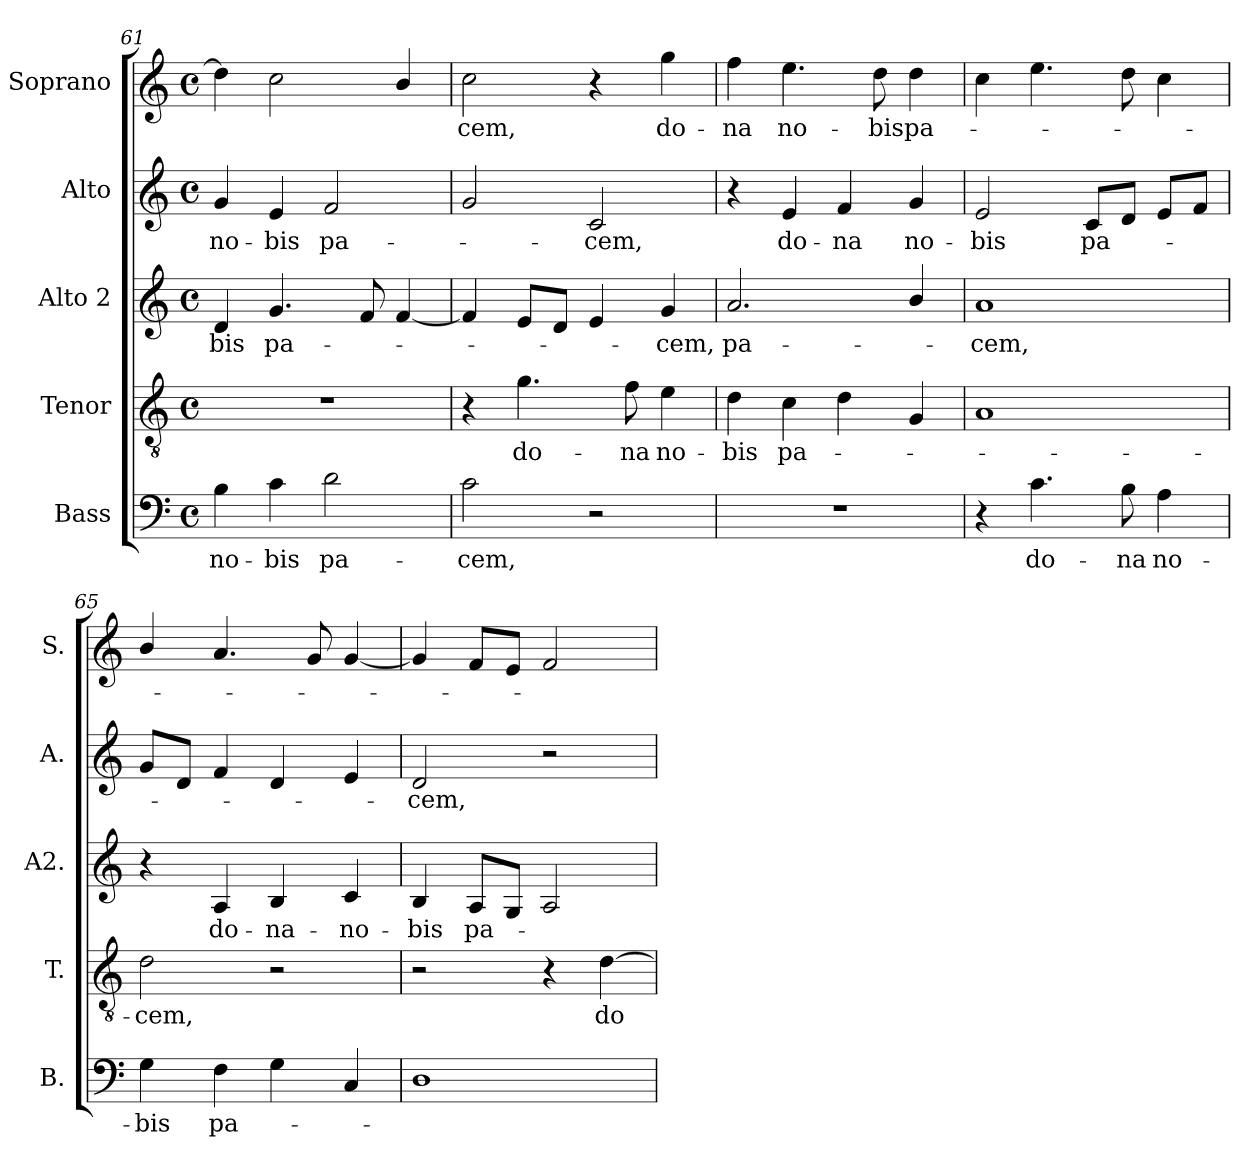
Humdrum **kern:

**kern	**text	**kern	**text	**kern	**text	**kern	**text	**kern	**text
*part5	*part5	*part4	*part4	*part3	*part3	*part2	*part2	*part1	*part1
*staff5	*staff5	*staff4	*staff4	*staff3	*staff3	*staff2	*staff2	*staff1	*staff1
*I"Bass	*	*I"Tenor	*	*I"Alto 2	*	*I"Alto	*	*I"Soprano	*
*I'B.	*	*I'T.	*	*I'A2.	*	*I'A.	*	*I'S.	*
!!LO:LB:g=z
*clefF4	*	*clefGv2	*	*clefG2	*	*clefG2	*	*clefG2	*
*	*	*ITrd7c12	*	*	*	*	*	*	*
*k[]	*	*k[]	*	*k[]	*	*k[]	*	*k[]	*
*C:	*	*C:	*	*C:	*	*C:	*	*C:	*
*M4/4	*	*M4/4	*	*M4/4	*	*M4/4	*	*M4/4	*
*met(c)	*	*met(c)	*	*met(c)	*	*met(c)	*	*met(c)	*
=61	=61	=61	=61	=61	=61	=61	=61	=61	=61
!	!LO:LY:b:color=#000000	!	!	!	!	!	!	!	!
!	!	!	!	!	!LO:LY:b:color=#000000	!	!	!	!
!	!	!	!	!	!	!	!LO:LY:b:color=#000000	!	!
4Bi\	no-	1r	.	4di/	bis	4gi/	no-	4ddi\]	.
!	!LO:LY:b:color=#000000	!	!	!	!	!	!	!	!
!	!	!	!	!	!LO:LY:b:color=#000000	!	!	!	!
!	!	!	!	!	!	!	!LO:LY:b:color=#000000	!	!
4ci\	-bis	.	.	4.gi/	pa-	4ei/	-bis	2cci\	.
!	!LO:LY:b:color=#000000	!	!	!	!	!	!	!	!
!	!	!	!	!	!	!	!LO:LY:b:color=#000000	!	!
2di\	pa-	.	.	.	.	2fi/	pa-	.	.
.	.	.	.	8fi/	.	.	.	.	.
.	.	.	.	[4fi/	.	.	.	4bi/	.
=62	=62	=62	=62	=62	=62	=62	=62	=62	=62
!	!LO:LY:b:color=#000000	!	!	!	!	!	!	!	!
!	!	!	!	!	!	!	!	!	!LO:LY:b:color=#000000
2ci\	-cem,	4r	.	4fi/]	.	2gi/	.	2cci\	-cem,
!	!	!	!LO:LY:b:color=#000000	!	!	!	!	!	!
.	.	4.Gi\	do-	8ei/L	.	.	.	.	.
.	.	.	.	8di/J	.	.	.	.	.
!	!	!	!	!	!	!	!LO:LY:b:color=#000000	!	!
2r	.	.	.	4ei/	.	2ci/	-cem,	4r	.
!	!	!	!LO:LY:b:color=#000000	!	!	!	!	!	!
.	.	8Fi\	-na	.	.	.	.	.	.
!	!	!	!LO:LY:b:color=#000000	!	!	!	!	!	!
!	!	!	!	!	!LO:LY:b:color=#000000	!	!	!	!
!	!	!	!	!	!	!	!	!	!LO:LY:b:color=#000000
.	.	4Ei\	no-	4gi/	-cem,	.	.	4ggi\	do-
=63	=63	=63	=63	=63	=63	=63	=63	=63	=63
!	!	!	!LO:LY:b:color=#000000	!	!	!	!	!	!
!	!	!	!	!	!LO:LY:b:color=#000000	!	!	!	!
!	!	!	!	!	!	!	!	!	!LO:LY:b:color=#000000
1r	.	4Di\	-bis	2.ai/	pa-	4r	.	4ffi\	-na
!	!	!	!LO:LY:b:color=#000000	!	!	!	!	!	!
!	!	!	!	!	!	!	!LO:LY:b:color=#000000	!	!
!	!	!	!	!	!	!	!	!	!LO:LY:b:color=#000000
.	.	4Ci\	pa-	.	.	4ei/	do-	4.eei\	no-
!	!	!	!	!	!	!	!LO:LY:b:color=#000000	!	!
.	.	4Di\	.	.	.	4fi/	-na	.	.
!	!	!	!	!	!	!	!	!	!LO:LY:b:color=#000000
.	.	.	.	.	.	.	.	8ddi\	-bis
!	!	!	!	!	!	!	!LO:LY:b:color=#000000	!	!
!	!	!	!	!	!	!	!	!	!LO:LY:b:color=#000000
.	.	4GGi/	.	4bi/	.	4gi/	no-	4ddi\	pa-
=64	=64	=64	=64	=64	=64	=64	=64	=64	=64
!	!	!	!	!	!LO:LY:b:color=#000000	!	!	!	!
!	!	!	!	!	!	!	!LO:LY:b:color=#000000	!	!
4r	.	1AAi	.	1ai	-cem,	2ei/	-bis	4cci\	.
!	!LO:LY:b:color=#000000	!	!	!	!	!	!	!	!
4.ci\	do-	.	.	.	.	.	.	4.eei\	.
!	!	!	!	!	!	!	!LO:LY:b:color=#000000	!	!
.	.	.	.	.	.	8ci/L	pa-	.	.
!	!LO:LY:b:color=#000000	!	!	!	!	!	!	!	!
8Bi\	-na	.	.	.	.	8di/J	.	8ddi\	.
!	!LO:LY:b:color=#000000	!	!	!	!	!	!	!	!
4Ai\	no-	.	.	.	.	8ei/L	.	4cci\	.
.	.	.	.	.	.	8fi/J	.	.	.
=65	=65	=65	=65	=65	=65	=65	=65	=65	=65
!	!LO:LY:b:color=#000000	!	!	!	!	!	!	!	!
!	!	!	!LO:LY:b:color=#000000	!	!	!	!	!	!
4Gi\	-bis	2Di\	-cem,	4r	.	8gi/L	.	4bi/	.
.	.	.	.	.	.	8di/J	.	.	.
!	!LO:LY:b:color=#000000	!	!	!	!	!	!	!	!
!	!	!	!	!	!LO:LY:b:color=#000000	!	!	!	!
4Fi\	pa-	.	.	4Ai/	do-	4fi/	.	4.ai/	.
!	!	!	!	!	!LO:LY:b:color=#000000	!	!	!	!
4Gi\	.	2r	.	4Bi/	-na-	4di/	.	.	.
.	.	.	.	.	.	.	.	8gi/	.
!	!	!	!	!	!LO:LY:b:color=#000000	!	!	!	!
4Ci/	.	.	.	4ci/	-no-	4ei/	.	[4gi/	.
!!LO:LB:g=z
=66	=66	=66	=66	=66	=66	=66	=66	=66	=66
!	!	!	!	!	!LO:LY:b:color=#000000	!	!	!	!
!	!	!	!	!	!	!	!LO:LY:b:color=#000000	!	!
1Di	.	2r	.	4Bi/	-bis	2di/	-cem,	4gi/]	.
!	!	!	!	!	!LO:LY:b:color=#000000	!	!	!	!
.	.	.	.	8Ai/L	pa-	.	.	8fi/L	.
.	.	.	.	8Gi/J	.	.	.	8ei/J	.
.	.	4r	.	2Ai/	.	2r	.	2fi/	.
!	!	!	!LO:LY:b:color=#000000	!	!	!	!	!	!
.	.	[4Di\	do-	.	.	.	.	.	.
=	=	=	=	=	=	=	=	=	=
*-	*-	*-	*-	*-	*-	*-	*-	*-	*-
